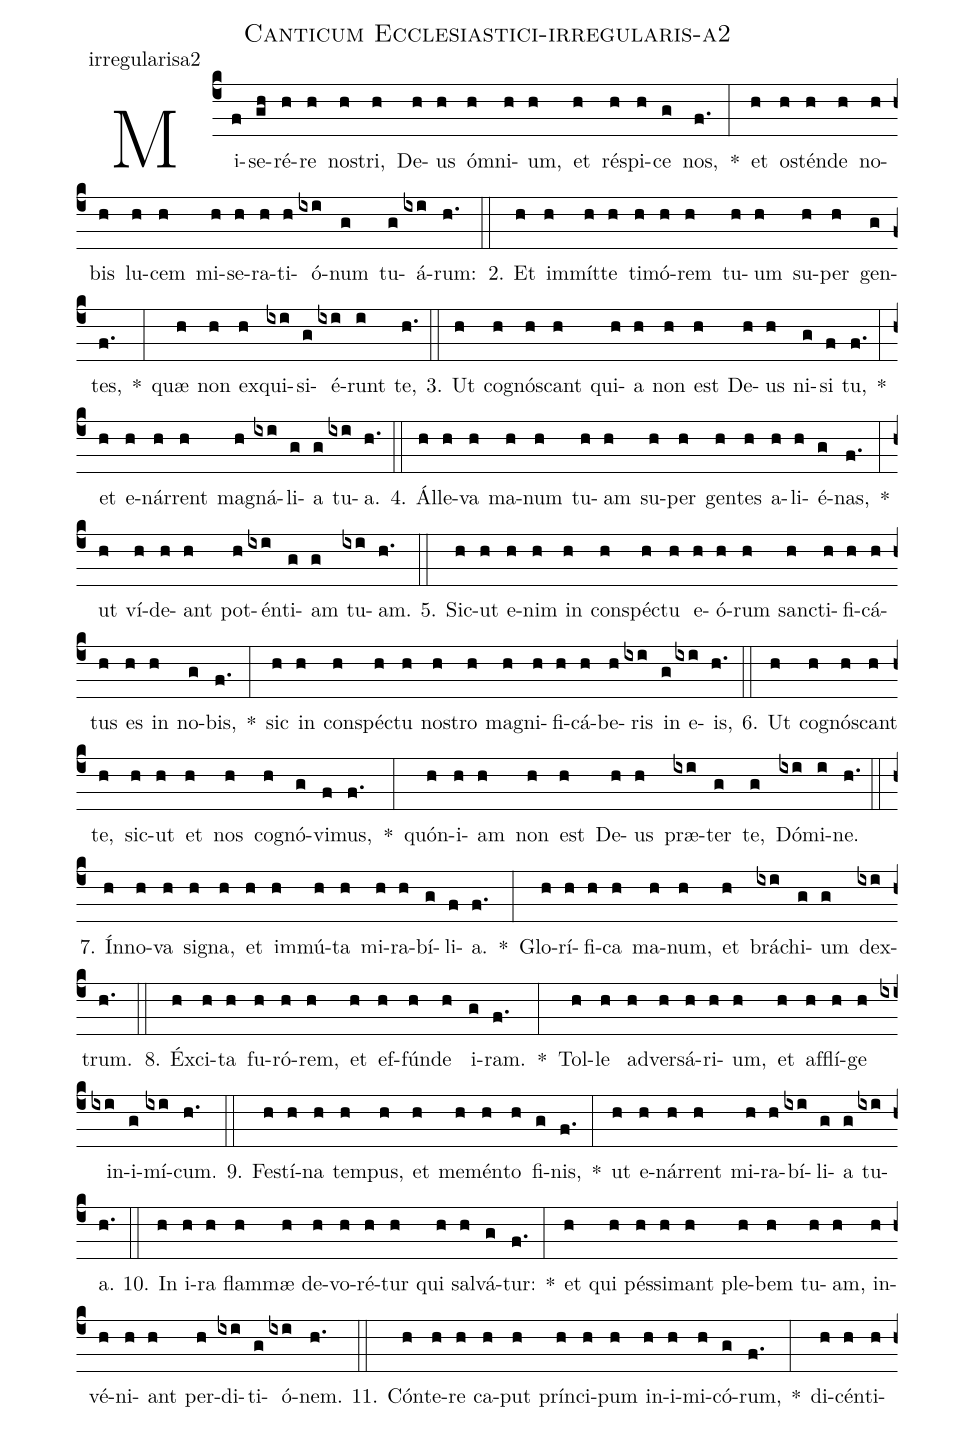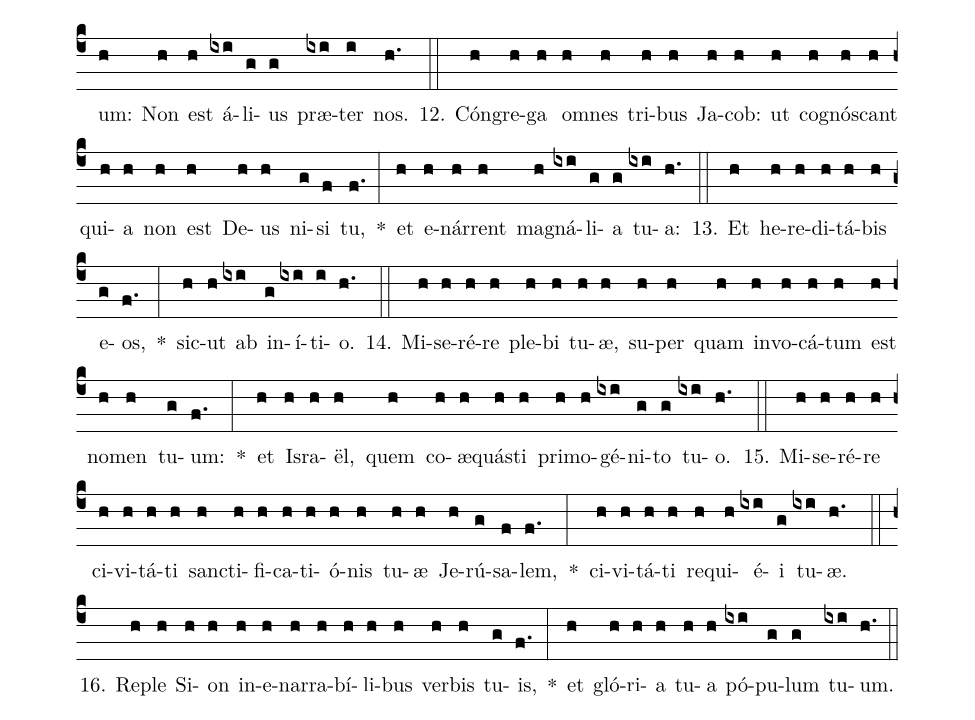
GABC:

name: Canticum Ecclesiastici-irregularis-a2;
annotation: irregularisa2;
%%
(c4)Mi(f)se(gh)ré(h)re(h) nos(h)tri,(h) De(h)us(h) óm(h)ni(h)um,(h) et(h) ré(h)spi(h)ce(g) nos,(f.) *(:) et(h) os(h)tén(h)de(h) no(h)bis(h) lu(h)cem(h) mi(h)se(h)ra(h)ti(h)ó(ixi)num(g) tu(g)á(ixi)rum:(h.) (::)
2. Et(h) im(h)mít(h)te(h) ti(h)mó(h)rem(h) tu(h)um(h) su(h)per(h) gen(g)tes,(f.) *(:) quæ(h) non(h) ex(h)qui(ixi)si(g)é(ixi)runt(i) te,(h.) (::)
3. Ut(h) co(h)gnós(h)cant(h) qui(h)a(h) non(h) est(h) De(h)us(h) ni(g)si(f) tu,(f.) *(:) et(h) e(h)nár(h)rent(h) ma(h)gná(ixi)li(g)a(g) tu(ixi)a.(h.) (::)
4. Ál(h)le(h)va(h) ma(h)num(h) tu(h)am(h) su(h)per(h) gen(h)tes(h) a(h)li(h)é(g)nas,(f.) *(:) ut(h) ví(h)de(h)ant(h) pot(h)én(ixi)ti(g)am(g) tu(ixi)am.(h.) (::)
5. Sic(h)ut(h) e(h)nim(h) in(h) con(h)spéc(h)tu(h) e(h)ó(h)rum(h) sanc(h)ti(h)fi(h)cá(h)tus(h) es(h) in(h) no(g)bis,(f.) *(:) sic(h) in(h) con(h)spéc(h)tu(h) nos(h)tro(h) ma(h)gni(h)fi(h)cá(h)be(h)ris(ixi) in(g) e(ixi)is,(h.) (::)
6. Ut(h) co(h)gnós(h)cant(h) te,(h) sic(h)ut(h) et(h) nos(h) co(h)gnó(g)vi(f)mus,(f.) *(:) quón(h)i(h)am(h) non(h) est(h) De(h)us(h) præ(ixi)ter(g) te,(g) Dó(ixi)mi(i)ne.(h.) (::)
7. Ín(h)no(h)va(h) si(h)gna,(h) et(h) im(h)mú(h)ta(h) mi(h)ra(h)bí(g)li(f)a.(f.) *(:) Glo(h)rí(h)fi(h)ca(h) ma(h)num,(h) et(h) brá(ixi)chi(g)um(g) dex(ixi)trum.(h.) (::)
8. Éx(h)ci(h)ta(h) fu(h)ró(h)rem,(h) et(h) ef(h)fún(h)de(h) i(g)ram.(f.) *(:) Tol(h)le(h) ad(h)ver(h)sá(h)ri(h)um,(h) et(h) af(h)flí(h)ge(h) in(ixi)i(g)mí(ixi)cum.(h.) (::)
9. Fes(h)tí(h)na(h) tem(h)pus,(h) et(h) me(h)mén(h)to(h) fi(g)nis,(f.) *(:) ut(h) e(h)nár(h)rent(h) mi(h)ra(h)bí(ixi)li(g)a(g) tu(ixi)a.(h.) (::)
10. In(h) i(h)ra(h) flam(h)mæ(h) de(h)vo(h)ré(h)tur(h) qui(h) sal(h)vá(g)tur:(f.) *(:) et(h) qui(h) pés(h)si(h)mant(h) ple(h)bem(h) tu(h)am,(h) in(h)vé(h)ni(h)ant(h) per(h)di(ixi)ti(g)ó(ixi)nem.(h.) (::)
11. Cón(h)te(h)re(h) ca(h)put(h) prín(h)ci(h)pum(h) in(h)i(h)mi(h)có(g)rum,(f.) *(:) di(h)cén(h)ti(h)um:(h) Non(h) est(h) á(ixi)li(g)us(g) præ(ixi)ter(i) nos.(h.) (::)
12. Cón(h)gre(h)ga(h) om(h)nes(h) tri(h)bus(h) Ja(h)cob:(h) ut(h) co(h)gnós(h)cant(h) qui(h)a(h) non(h) est(h) De(h)us(h) ni(g)si(f) tu,(f.) *(:) et(h) e(h)nár(h)rent(h) ma(h)gná(ixi)li(g)a(g) tu(ixi)a:(h.) (::)
13. Et(h) he(h)re(h)di(h)tá(h)bis(h) e(g)os,(f.) *(:) sic(h)ut(h) ab(ixi) in(g)í(ixi)ti(i)o.(h.) (::)
14. Mi(h)se(h)ré(h)re(h) ple(h)bi(h) tu(h)æ,(h) su(h)per(h) quam(h) in(h)vo(h)cá(h)tum(h) est(h) no(h)men(h) tu(g)um:(f.) *(:) et(h) Is(h)ra(h)ël,(h) quem(h) co(h)æ(h)quás(h)ti(h) pri(h)mo(h)gé(ixi)ni(g)to(g) tu(ixi)o.(h.) (::)
15. Mi(h)se(h)ré(h)re(h) ci(h)vi(h)tá(h)ti(h) sanc(h)ti(h)fi(h)ca(h)ti(h)ó(h)nis(h) tu(h)æ(h) Je(h)rú(g)sa(f)lem,(f.) *(:) ci(h)vi(h)tá(h)ti(h) re(h)qui(h)é(ixi)i(g) tu(ixi)æ.(h.) (::)
16. Re(h)ple(h) Si(h)on(h) in(h)e(h)nar(h)ra(h)bí(h)li(h)bus(h) ver(h)bis(h) tu(g)is,(f.) *(:) et(h) gló(h)ri(h)a(h) tu(h)a(h) pó(ixi)pu(g)lum(g) tu(ixi)um.(h.) (::)
